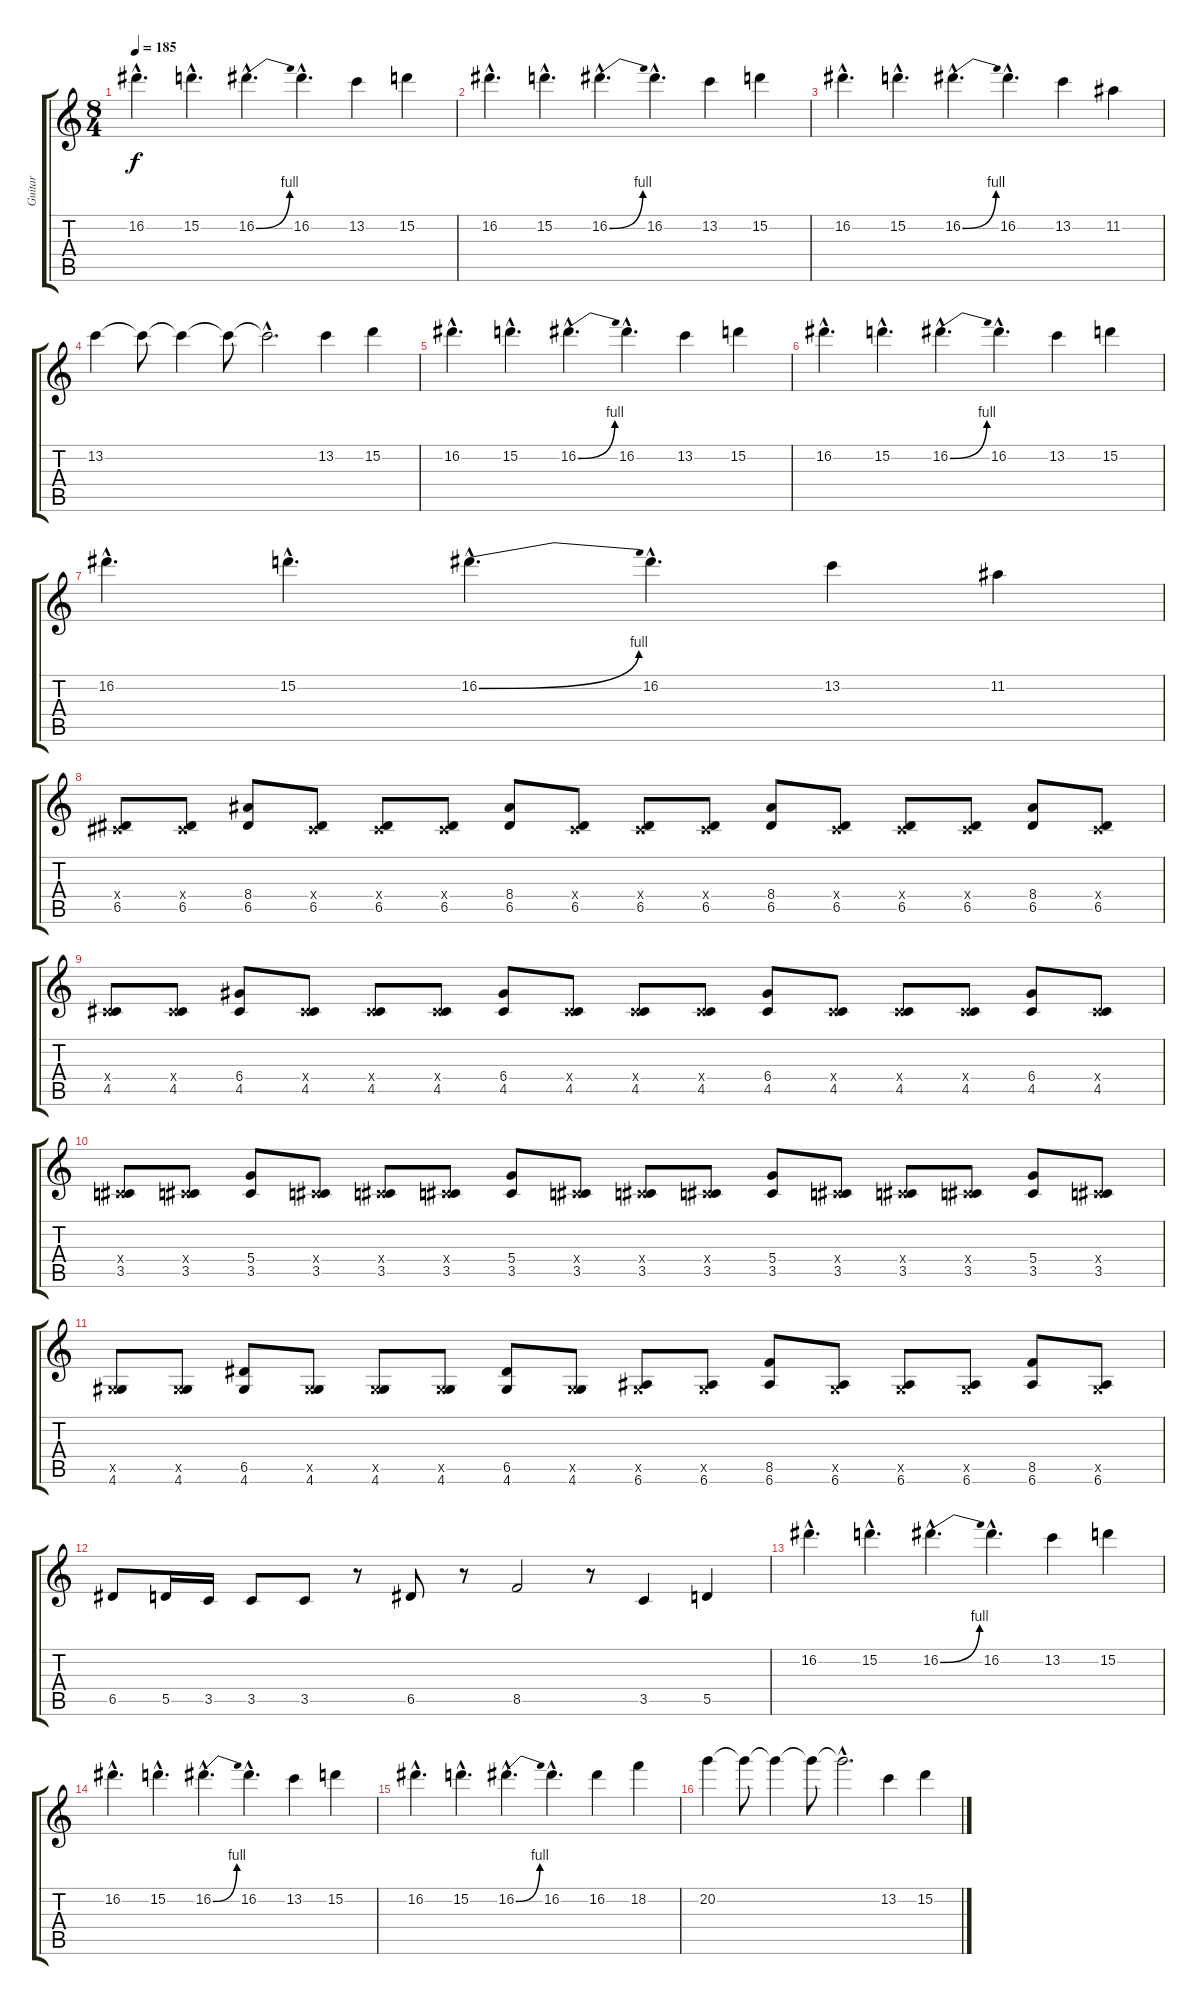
\track ("Guitar" "Guitar") {instrument overdrivenguitar}
\staff {score tabs}
\tuning (E4 B3 G3 D3 A2 E2) {hide}
\ts (8 4)
\tempo 185
\clef g2
\ks c
16.2{hac}.4{d dy f} 15.2{hac}.4{d} 16.2{be (bend 0 0 60 4) hac}.4{d} 16.2{hac}.4{d} 13.2.4 15.2.4 |
16.2{hac}.4{d} 15.2{hac}.4{d} 16.2{be (bend 0 0 60 4) hac}.4{d} 16.2{hac}.4{d} 13.2.4 15.2.4 |
16.2{hac}.4{d} 15.2{hac}.4{d} 16.2{be (bend 0 0 60 4) hac}.4{d} 16.2{hac}.4{d} 13.2.4 11.2.4 |
13.2.4 13.2{t}.8 13.2{t}.4 13.2{t}.8 13.2{hac t}.2{d} 13.2.4 15.2.4 |
16.2{hac}.4{d} 15.2{hac}.4{d} 16.2{be (bend 0 0 60 4) hac}.4{d} 16.2{hac}.4{d} 13.2.4 15.2.4 |
16.2{hac}.4{d} 15.2{hac}.4{d} 16.2{be (bend 0 0 60 4) hac}.4{d} 16.2{hac}.4{d} 13.2.4 15.2.4 |
16.2{hac}.4{d} 15.2{hac}.4{d} 16.2{be (bend 0 0 60 4) hac}.4{d} 16.2{hac}.4{d} 13.2.4 11.2.4 |
(-1.4{x} 6.5).8 (-1.4{x} 6.5).8 (8.4 6.5).8 (-1.4{x} 6.5).8 (-1.4{x} 6.5).8 (-1.4{x} 6.5).8 (8.4 6.5).8 (-1.4{x} 6.5).8 (-1.4{x} 6.5).8 (-1.4{x} 6.5).8 (8.4 6.5).8 (-1.4{x} 6.5).8 (-1.4{x} 6.5).8 (-1.4{x} 6.5).8 (8.4 6.5).8 (-1.4{x} 6.5).8 |
(-1.4{x} 4.5).8 (-1.4{x} 4.5).8 (6.4 4.5).8 (-1.4{x} 4.5).8 (-1.4{x} 4.5).8 (-1.4{x} 4.5).8 (6.4 4.5).8 (-1.4{x} 4.5).8 (-1.4{x} 4.5).8 (-1.4{x} 4.5).8 (6.4 4.5).8 (-1.4{x} 4.5).8 (-1.4{x} 4.5).8 (-1.4{x} 4.5).8 (6.4 4.5).8 (-1.4{x} 4.5).8 |
(-1.4{x} 3.5).8 (-1.4{x} 3.5).8 (5.4 3.5).8 (-1.4{x} 3.5).8 (-1.4{x} 3.5).8 (-1.4{x} 3.5).8 (5.4 3.5).8 (-1.4{x} 3.5).8 (-1.4{x} 3.5).8 (-1.4{x} 3.5).8 (5.4 3.5).8 (-1.4{x} 3.5).8 (-1.4{x} 3.5).8 (-1.4{x} 3.5).8 (5.4 3.5).8 (-1.4{x} 3.5).8 |
(-1.5{x} 4.6).8 (-1.5{x} 4.6).8 (6.5 4.6).8 (-1.5{x} 4.6).8 (-1.5{x} 4.6).8 (-1.5{x} 4.6).8 (6.5 4.6).8 (-1.5{x} 4.6).8 (-1.5{x} 6.6).8 (-1.5{x} 6.6).8 (8.5 6.6).8 (-1.5{x} 6.6).8 (-1.5{x} 6.6).8 (-1.5{x} 6.6).8 (8.5 6.6).8 (-1.5{x} 6.6).8 |
6.5.8 5.5.16 3.5.16 3.5.8 3.5.8 r.8 6.5.8 r.8 8.5.2 r.8 3.5.4 5.5.4 |
16.2{hac}.4{d} 15.2{hac}.4{d} 16.2{be (bend 0 0 60 4) hac}.4{d} 16.2{hac}.4{d} 13.2.4 15.2.4 |
16.2{hac}.4{d} 15.2{hac}.4{d} 16.2{be (bend 0 0 60 4) hac}.4{d} 16.2{hac}.4{d} 13.2.4 15.2.4 |
16.2{hac}.4{d} 15.2{hac}.4{d} 16.2{be (bend 0 0 60 4) hac}.4{d} 16.2{hac}.4{d} 16.2.4 18.2.4 |
20.2.4 20.2{t}.8 20.2{t}.4 20.2{t}.8 20.2{hac t}.2{d} 13.2.4 15.2.4
